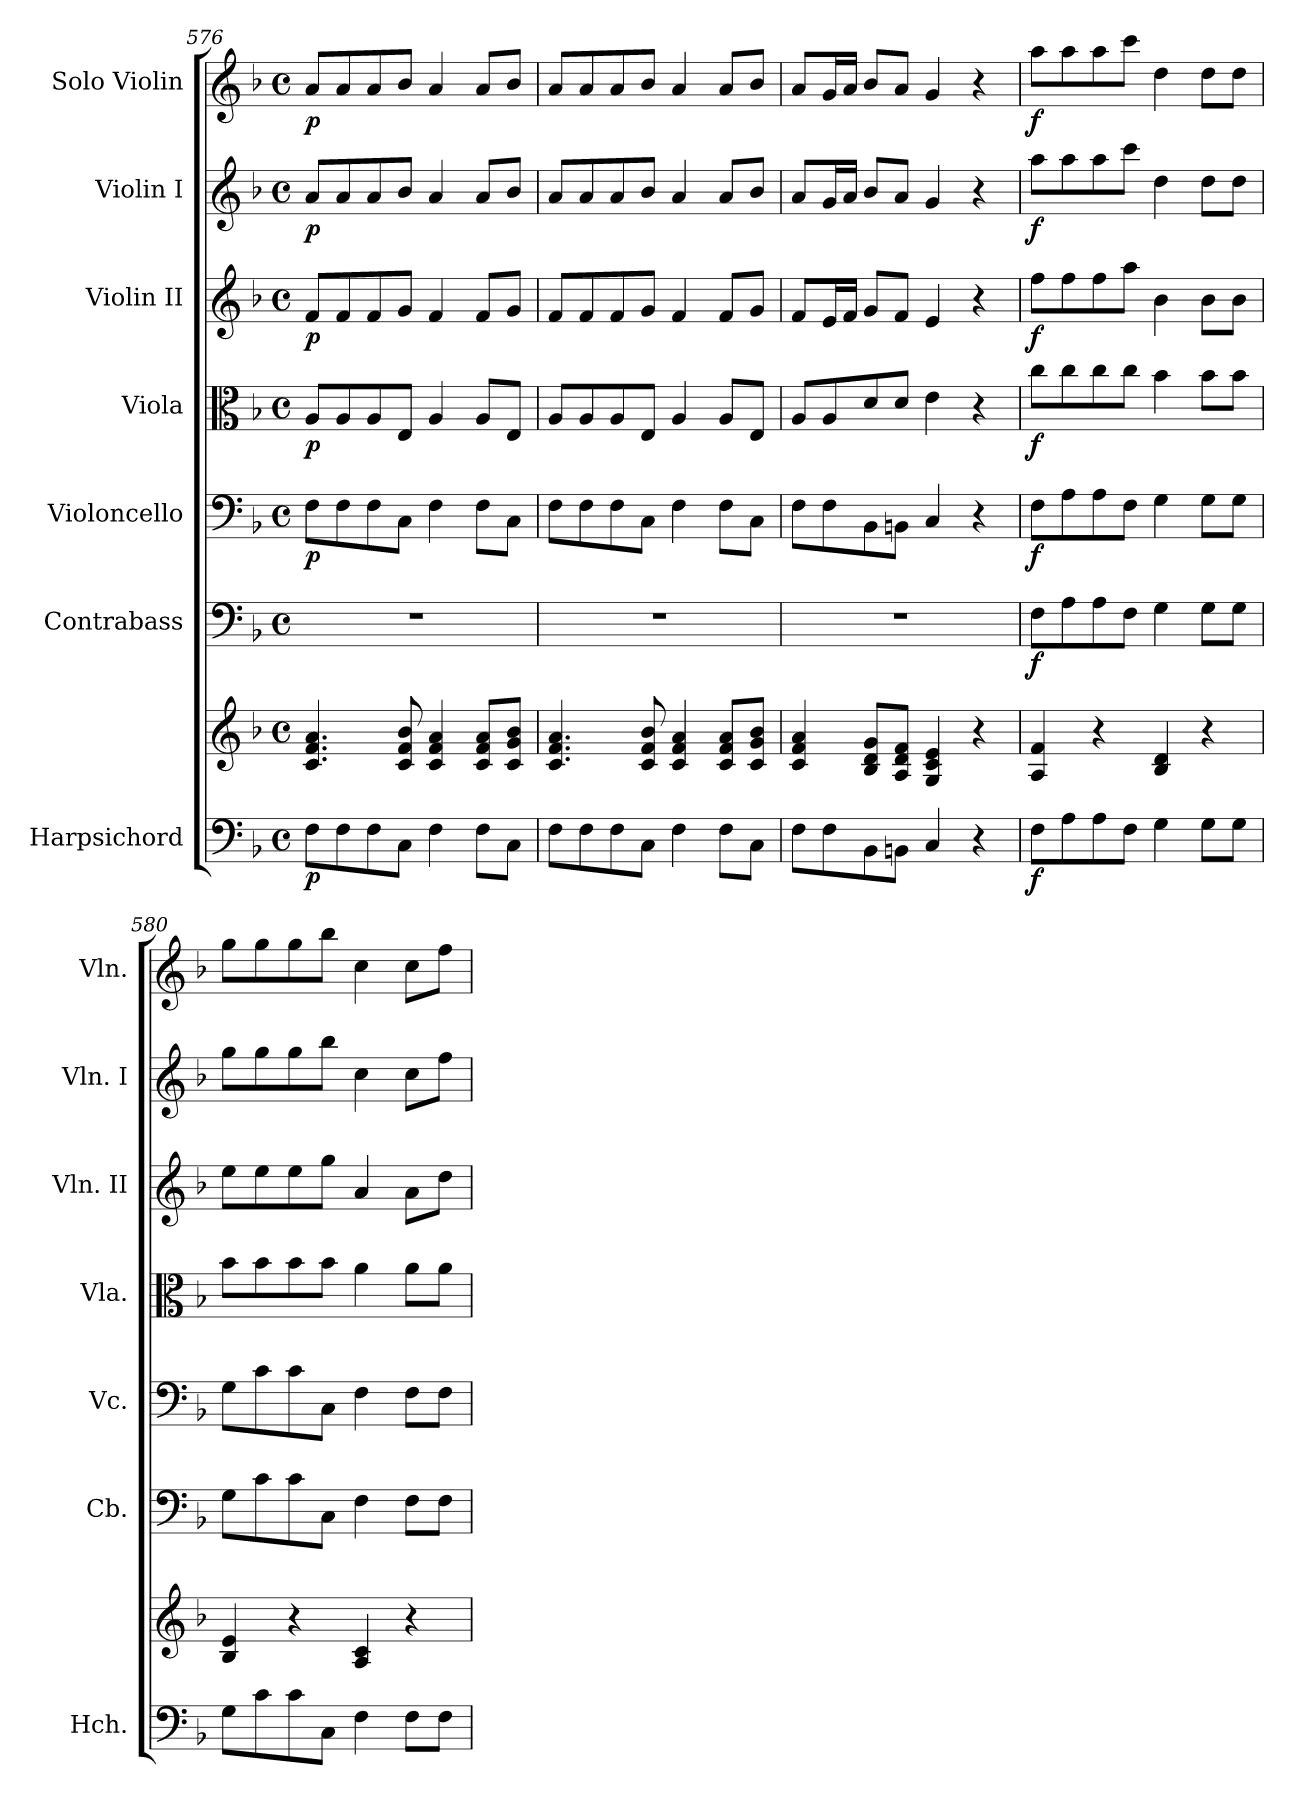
**kern	**kern	**dynam	**kern	**dynam	**kern	**dynam	**kern	**dynam	**kern	**dynam	**kern	**dynam	**kern	**dynam
*part7	*part7	*part7	*part6	*part6	*part5	*part5	*part4	*part4	*part3	*part3	*part2	*part2	*part1	*part1
*staff8	*staff7	*staff7/8	*staff6	*staff6	*staff5	*staff5	*staff4	*staff4	*staff3	*staff3	*staff2	*staff2	*staff1	*staff1
*I"Harpsichord	*	*	*I"Contrabass	*	*I"Violoncello	*	*I"Viola	*	*I"Violin II	*	*I"Violin I	*	*I"Solo Violin	*
*I'Hch.	*	*	*I'Cb.	*	*I'Vc.	*	*I'Vla.	*	*I'Vln. II	*	*I'Vln. I	*	*I'Vln.	*
!!LO:PB:g=z
*clefF4	*clefG2	*	*clefF4	*	*clefF4	*	*clefC3	*	*clefG2	*	*clefG2	*	*clefG2	*
*	*	*	*ITrd7c12	*	*	*	*	*	*	*	*	*	*	*
*k[b-]	*k[b-]	*	*k[b-]	*	*k[b-]	*	*k[b-]	*	*k[b-]	*	*k[b-]	*	*k[b-]	*
*M4/4	*M4/4	*	*M4/4	*	*M4/4	*	*M4/4	*	*M4/4	*	*M4/4	*	*M4/4	*
*met(c)	*met(c)	*	*met(c)	*	*met(c)	*	*met(c)	*	*met(c)	*	*met(c)	*	*met(c)	*
=576	=576	=576	=576	=576	=576	=576	=576	=576	=576	=576	=576	=576	=576	=576
!	!	!LO:DY:b=2	!	!	!	!LO:DY:b	!	!LO:DY:b	!	!LO:DY:b	!	!LO:DY:b	!	!LO:DY:b
8F\L	4.c/ 4.f/ 4.a/	p	1r	.	8F\L	p	8A/L	p	8f/L	p	8a/L	p	8a/L	p
8F\	.	.	.	.	8F\	.	8A/	.	8f/	.	8a/	.	8a/	.
8F\	.	.	.	.	8F\	.	8A/	.	8f/	.	8a/	.	8a/	.
8C\J	8c/ 8f/ 8b-/	.	.	.	8C\J	.	8E/J	.	8g/J	.	8b-/J	.	8b-/J	.
4F\	4c/ 4f/ 4a/	.	.	.	4F\	.	4A/	.	4f/	.	4a/	.	4a/	.
8F\L	8c/ 8f/ 8a/L	.	.	.	8F\L	.	8A/L	.	8f/L	.	8a/L	.	8a/L	.
8C\J	8c/ 8g/ 8b-/J	.	.	.	8C\J	.	8E/J	.	8g/J	.	8b-/J	.	8b-/J	.
=577	=577	=577	=577	=577	=577	=577	=577	=577	=577	=577	=577	=577	=577	=577
8F\L	4.c/ 4.f/ 4.a/	.	1r	.	8F\L	.	8A/L	.	8f/L	.	8a/L	.	8a/L	.
8F\	.	.	.	.	8F\	.	8A/	.	8f/	.	8a/	.	8a/	.
8F\	.	.	.	.	8F\	.	8A/	.	8f/	.	8a/	.	8a/	.
8C\J	8c/ 8f/ 8b-/	.	.	.	8C\J	.	8E/J	.	8g/J	.	8b-/J	.	8b-/J	.
4F\	4c/ 4f/ 4a/	.	.	.	4F\	.	4A/	.	4f/	.	4a/	.	4a/	.
8F\L	8c/ 8f/ 8a/L	.	.	.	8F\L	.	8A/L	.	8f/L	.	8a/L	.	8a/L	.
8C\J	8c/ 8g/ 8b-/J	.	.	.	8C\J	.	8E/J	.	8g/J	.	8b-/J	.	8b-/J	.
=578	=578	=578	=578	=578	=578	=578	=578	=578	=578	=578	=578	=578	=578	=578
8F\L	4c/ 4f/ 4a/	.	1r	.	8F\L	.	8A/L	.	8f/L	.	8a/L	.	8a/L	.
8F\	.	.	.	.	8F\	.	8A/	.	16e/L	.	16g/L	.	16g/L	.
.	.	.	.	.	.	.	.	.	16f/JJ	.	16a/JJ	.	16a/JJ	.
8BB-\	8B-/ 8d/ 8g/L	.	.	.	8BB-\	.	8d/	.	8g/L	.	8b-/L	.	8b-/L	.
8BBn\J	8A/ 8d/ 8f/J	.	.	.	8BBn\J	.	8d/J	.	8f/J	.	8a/J	.	8a/J	.
4C/	4G/ 4c/ 4e/	.	.	.	4C/	.	4e\	.	4e/	.	4g/	.	4g/	.
4r	4r	.	.	.	4r	.	4r	.	4r	.	4r	.	4r	.
=579	=579	=579	=579	=579	=579	=579	=579	=579	=579	=579	=579	=579	=579	=579
!	!	!LO:DY:b=2	!	!LO:DY:b	!	!LO:DY:b	!	!LO:DY:b	!	!LO:DY:b	!	!LO:DY:b	!	!LO:DY:b
8F\L	4A/ 4f/	f	8FF\L	f	8F\L	f	8cc\L	f	8ff\L	f	8aa\L	f	8aa\L	f
8A\	.	.	8AA\	.	8A\	.	8cc\	.	8ff\	.	8aa\	.	8aa\	.
8A\	4r	.	8AA\	.	8A\	.	8cc\	.	8ff\	.	8aa\	.	8aa\	.
8F\J	.	.	8FF\J	.	8F\J	.	8cc\J	.	8aa\J	.	8ccc\J	.	8ccc\J	.
4G\	4B-/ 4d/	.	4GG\	.	4G\	.	4b-\	.	4b-\	.	4dd\	.	4dd\	.
8G\L	4r	.	8GG\L	.	8G\L	.	8b-\L	.	8b-\L	.	8dd\L	.	8dd\L	.
8G\J	.	.	8GG\J	.	8G\J	.	8b-\J	.	8b-\J	.	8dd\J	.	8dd\J	.
!!LO:PB:g=z
=580	=580	=580	=580	=580	=580	=580	=580	=580	=580	=580	=580	=580	=580	=580
8G\L	4B-/ 4e/	.	8GG\L	.	8G\L	.	8b-\L	.	8ee\L	.	8gg\L	.	8gg\L	.
8c\	.	.	8C\	.	8c\	.	8b-\	.	8ee\	.	8gg\	.	8gg\	.
8c\	4r	.	8C\	.	8c\	.	8b-\	.	8ee\	.	8gg\	.	8gg\	.
8C\J	.	.	8CC\J	.	8C\J	.	8b-\J	.	8gg\J	.	8bb-\J	.	8bb-\J	.
4F\	4A/ 4c/	.	4FF\	.	4F\	.	4a\	.	4a/	.	4cc\	.	4cc\	.
8F\L	4r	.	8FF\L	.	8F\L	.	8a\L	.	8a\L	.	8cc\L	.	8cc\L	.
8F\J	.	.	8FF\J	.	8F\J	.	8a\J	.	8dd\J	.	8ff\J	.	8ff\J	.
=	=	=	=	=	=	=	=	=	=	=	=	=	=	=
*-	*-	*-	*-	*-	*-	*-	*-	*-	*-	*-	*-	*-	*-	*-
